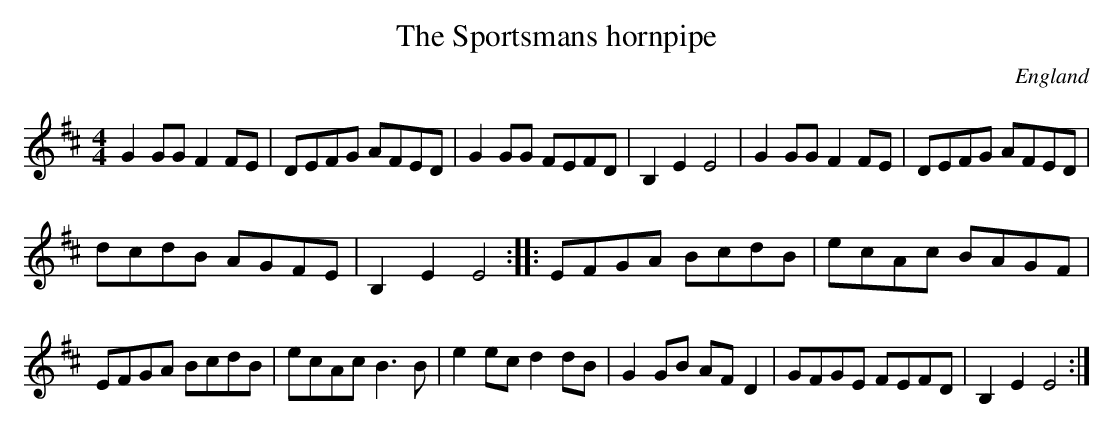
X:1
T:Sportsmans hornpipe, The
O:England
M:4/4
K:EDor
G2GG F2FE|DEFG AFED|G2GG FEFD|B,2E2E4| \
G2GG F2FE|DEFG AFED|
dcdB AGFE|B,2E2E4::EFGA BcdB|ecAc BAGF|
EFGA BcdB| ecAc B3B| \
e2ec d2dB|G2GB AFD2|GFGE FEFD|B,2E2E4:|**
